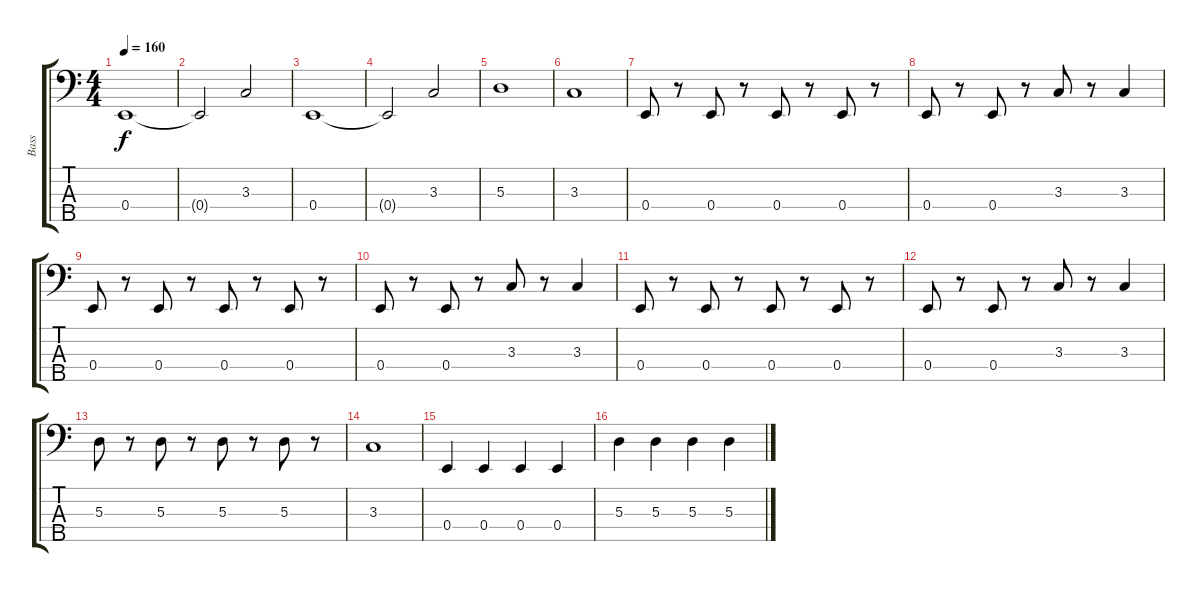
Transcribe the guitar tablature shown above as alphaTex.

\track ("Bass" "Bass") {instrument electricbassfinger}
\staff {score tabs}
\tuning (G2 D2 A1 E1 B0) {hide}
\ts (4 4)
\tempo 160
\clef f4
\ks c
0.4.1{dy f} |
0.4{t}.2 3.3.2 |
0.4.1 |
0.4{t}.2 3.3.2 |
5.3.1 |
3.3.1 |
0.4.8 r.8 0.4.8 r.8 0.4.8 r.8 0.4.8 r.8 |
0.4.8 r.8 0.4.8 r.8 3.3.8 r.8 3.3.4 |
0.4.8 r.8 0.4.8 r.8 0.4.8 r.8 0.4.8 r.8 |
0.4.8 r.8 0.4.8 r.8 3.3.8 r.8 3.3.4 |
0.4.8 r.8 0.4.8 r.8 0.4.8 r.8 0.4.8 r.8 |
0.4.8 r.8 0.4.8 r.8 3.3.8 r.8 3.3.4 |
5.3.8 r.8 5.3.8 r.8 5.3.8 r.8 5.3.8 r.8 |
3.3.1 |
0.4.4 0.4.4 0.4.4 0.4.4 |
5.3.4 5.3.4 5.3.4 5.3.4
